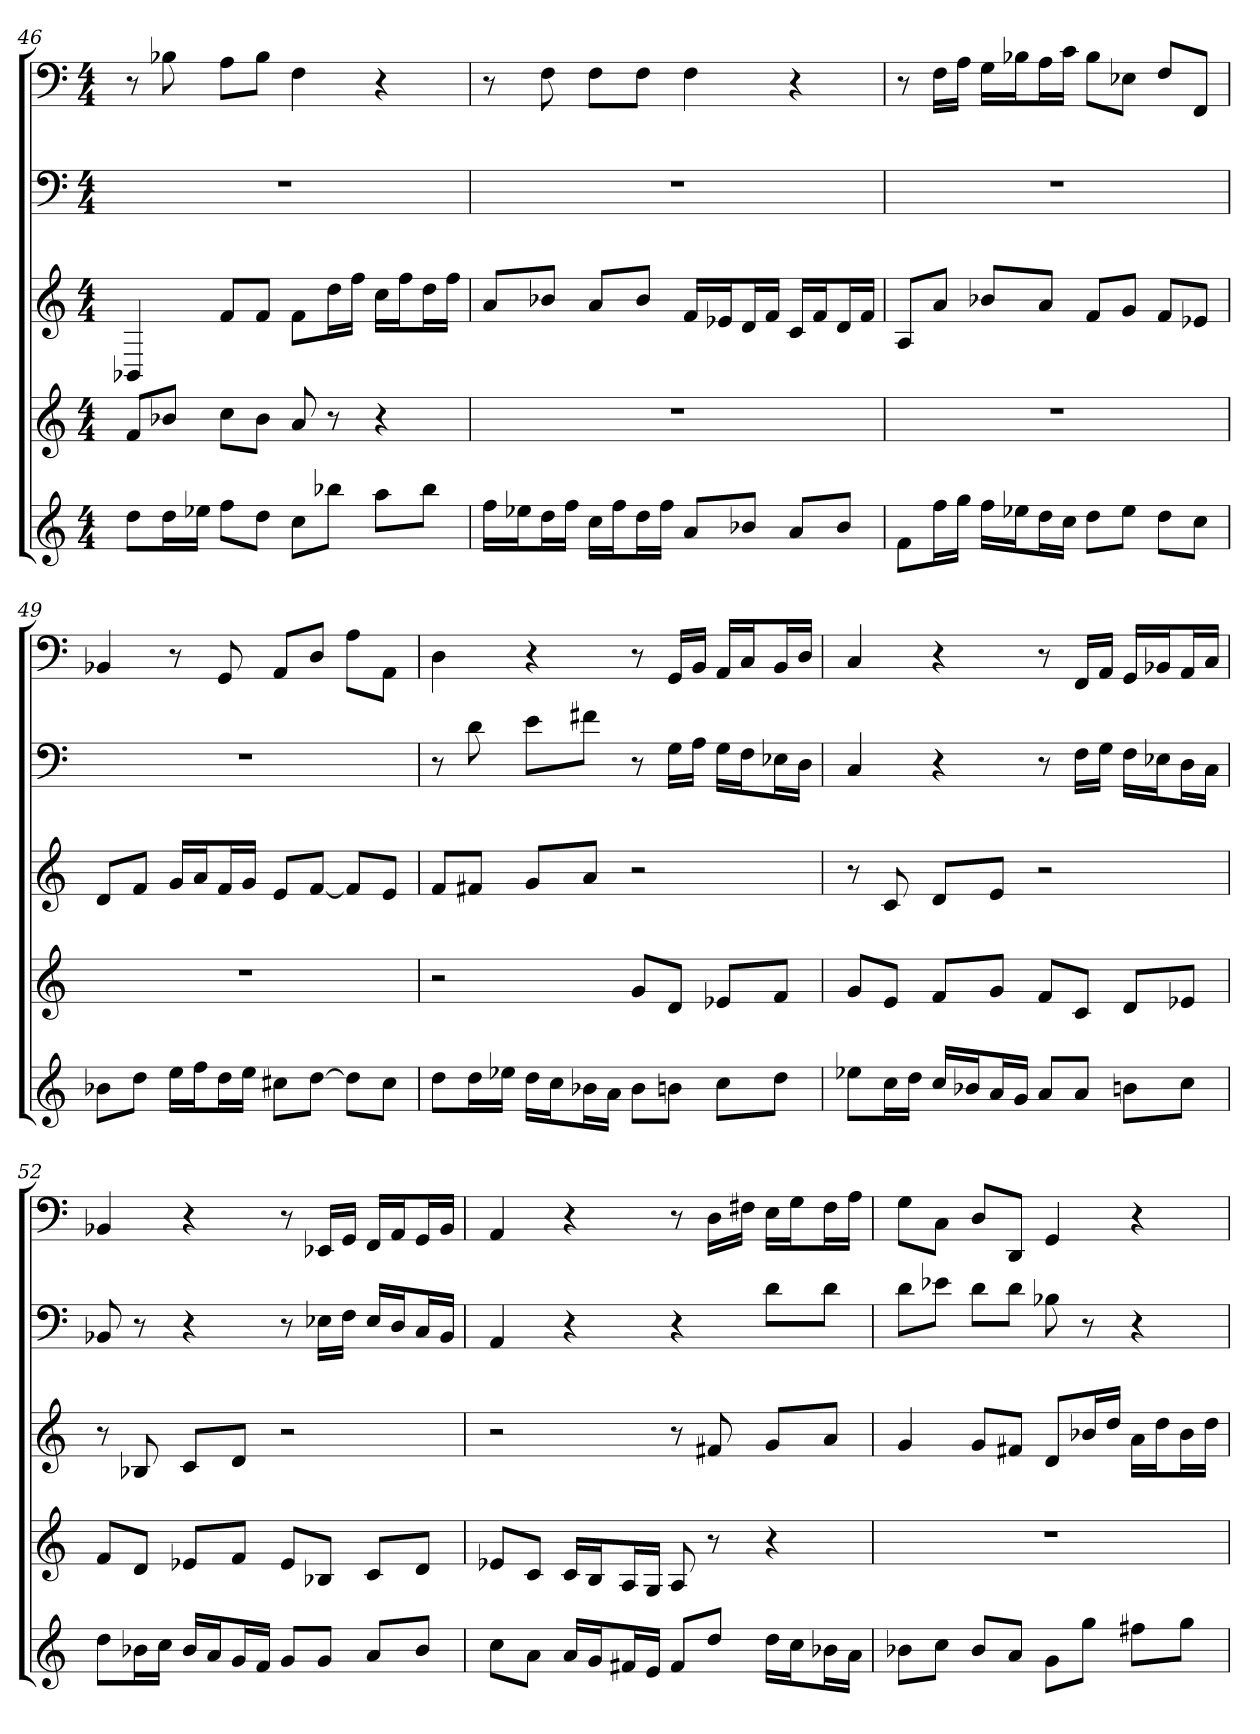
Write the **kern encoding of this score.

**kern	**kern	**kern	**kern	**kern
*part5	*part4	*part3	*part2	*part1
*staff5	*staff4	*staff3	*staff2	*staff1
*k[]	*k[]	*k[]	*k[]	*k[]
*M4/4	*M4/4	*M4/4	*M4/4	*M4/4
=46	=46	=46	=46	=46
8ddL	8fL	4BB-X	1r	8r
16ddL	8b-XJ	.	.	8B-X
16ee-XJJ	.	.	.	.
8ffL	8ccL	8fL	.	8AL
8ddJ	8b-J	8fJ	.	8B-J
8ccL	8a	8fL	.	4F
8bb-XJ	8r	16ddL	.	.
.	.	16ffJJ	.	.
8aaL	4r	16ccLL	.	4r
.	.	16ffJ	.	.
8bb-J	.	16ddL	.	.
.	.	16ffJJ	.	.
=47	=47	=47	=47	=47
16ffLL	1r	8aL	1r	8r
16ee-XJ	.	.	.	.
16ddL	.	8b-XJ	.	8F
16ffJJ	.	.	.	.
16ccLL	.	8aL	.	8FL
16ffJ	.	.	.	.
16ddL	.	8b-J	.	8FJ
16ffJJ	.	.	.	.
8aL	.	16fLL	.	4F
.	.	16e-XJ	.	.
8b-XJ	.	16dL	.	.
.	.	16fJJ	.	.
8aL	.	16cLL	.	4r
.	.	16fJ	.	.
8b-J	.	16dL	.	.
.	.	16fJJ	.	.
=48	=48	=48	=48	=48
8fL	1r	8AL	1r	8r
16ffL	.	8aJ	.	16FLL
16ggJJ	.	.	.	16AJJ
16ffLL	.	8b-XL	.	16GLL
16ee-XJ	.	.	.	16B-XJ
16ddL	.	8aJ	.	16AL
16ccJJ	.	.	.	16cJJ
8ddL	.	8fL	.	8B-L
8ee-J	.	8gJ	.	8E-XJ
8ddL	.	8fL	.	8FL
8ccJ	.	8e-XJ	.	8FFJ
=49	=49	=49	=49	=49
8b-XL	1r	8dL	1r	4BB-X
8ddJ	.	8fJ	.	.
16eeLL	.	16gLL	.	8r
16ffJ	.	16aJ	.	.
16ddL	.	16fL	.	8GG
16eeJJ	.	16gJJ	.	.
8cc#XL	.	8eL	.	8AAL
[8ddJ	.	[8fJ	.	8DJ
8ddL]	.	8fL]	.	8AL
8cc#J	.	8eJ	.	8AAJ
=50	=50	=50	=50	=50
8ddL	2r	8fL	8r	4D
16ddL	.	8f#XJ	8d	.
16ee-XJJ	.	.	.	.
16ddLL	.	8gL	8eL	4r
16ccJ	.	.	.	.
16b-XL	.	8aJ	8f#XJ	.
16aJJ	.	.	.	.
8b-L	8gL	2r	8r	8r
8bnJ	8dJ	.	16GLL	16GGLL
.	.	.	16AJJ	16BBJJ
8ccL	8e-XL	.	16GLL	16AALL
.	.	.	16FJ	16CJ
8ddJ	8fJ	.	16E-XL	16BBL
.	.	.	16DJJ	16DJJ
=51	=51	=51	=51	=51
8ee-XL	8gL	8r	4C	4C
16ccL	8eJ	8c	.	.
16ddJJ	.	.	.	.
16ccLL	8fL	8dL	4r	4r
16b-XJ	.	.	.	.
16aL	8gJ	8eJ	.	.
16gJJ	.	.	.	.
8aL	8fL	2r	8r	8r
8aJ	8cJ	.	16FLL	16FFLL
.	.	.	16GJJ	16AAJJ
8bnL	8dL	.	16FLL	16GGLL
.	.	.	16E-XJ	16BB-XJ
8ccJ	8e-XJ	.	16DL	16AAL
.	.	.	16CJJ	16CJJ
=52	=52	=52	=52	=52
8ddL	8fL	8r	8BB-X	4BB-X
16b-XL	8dJ	8B-X	8r	.
16ccJJ	.	.	.	.
16b-LL	8e-XL	8cL	4r	4r
16aJ	.	.	.	.
16gL	8fJ	8dJ	.	.
16fJJ	.	.	.	.
8gL	8e-L	2r	8r	8r
8gJ	8B-XJ	.	16E-XLL	16EE-XLL
.	.	.	16FJJ	16GGJJ
8aL	8cL	.	16E-LL	16FFLL
.	.	.	16DJ	16AAJ
8b-J	8dJ	.	16CL	16GGL
.	.	.	16BB-JJ	16BB-JJ
=53	=53	=53	=53	=53
8ccL	8e-XL	2r	4AA	4AA
8aJ	8cJ	.	.	.
16aLL	16cLL	.	4r	4r
16gJ	16BJ	.	.	.
16f#XL	16AL	.	.	.
16eJJ	16GJJ	.	.	.
8f#L	8A	8r	4r	8r
8ddJ	8r	8f#X	.	16DLL
.	.	.	.	16F#XJJ
16ddLL	4r	8gL	8dL	16ELL
16ccJ	.	.	.	16GJ
16b-XL	.	8aJ	8dJ	16F#L
16aJJ	.	.	.	16AJJ
=54	=54	=54	=54	=54
8b-XL	1r	4g	8dL	8GL
8ccJ	.	.	8e-XJ	8CJ
8b-L	.	8gL	8dL	8DL
8aJ	.	8f#XJ	8dJ	8DDJ
8gL	.	8dL	8B-X	4GG
8ggJ	.	16b-XL	8r	.
.	.	16ddJJ	.	.
8ff#XL	.	16aLL	4r	4r
.	.	16ddJ	.	.
8ggJ	.	16b-L	.	.
.	.	16ddJJ	.	.
=	=	=	=	=
*-	*-	*-	*-	*-
